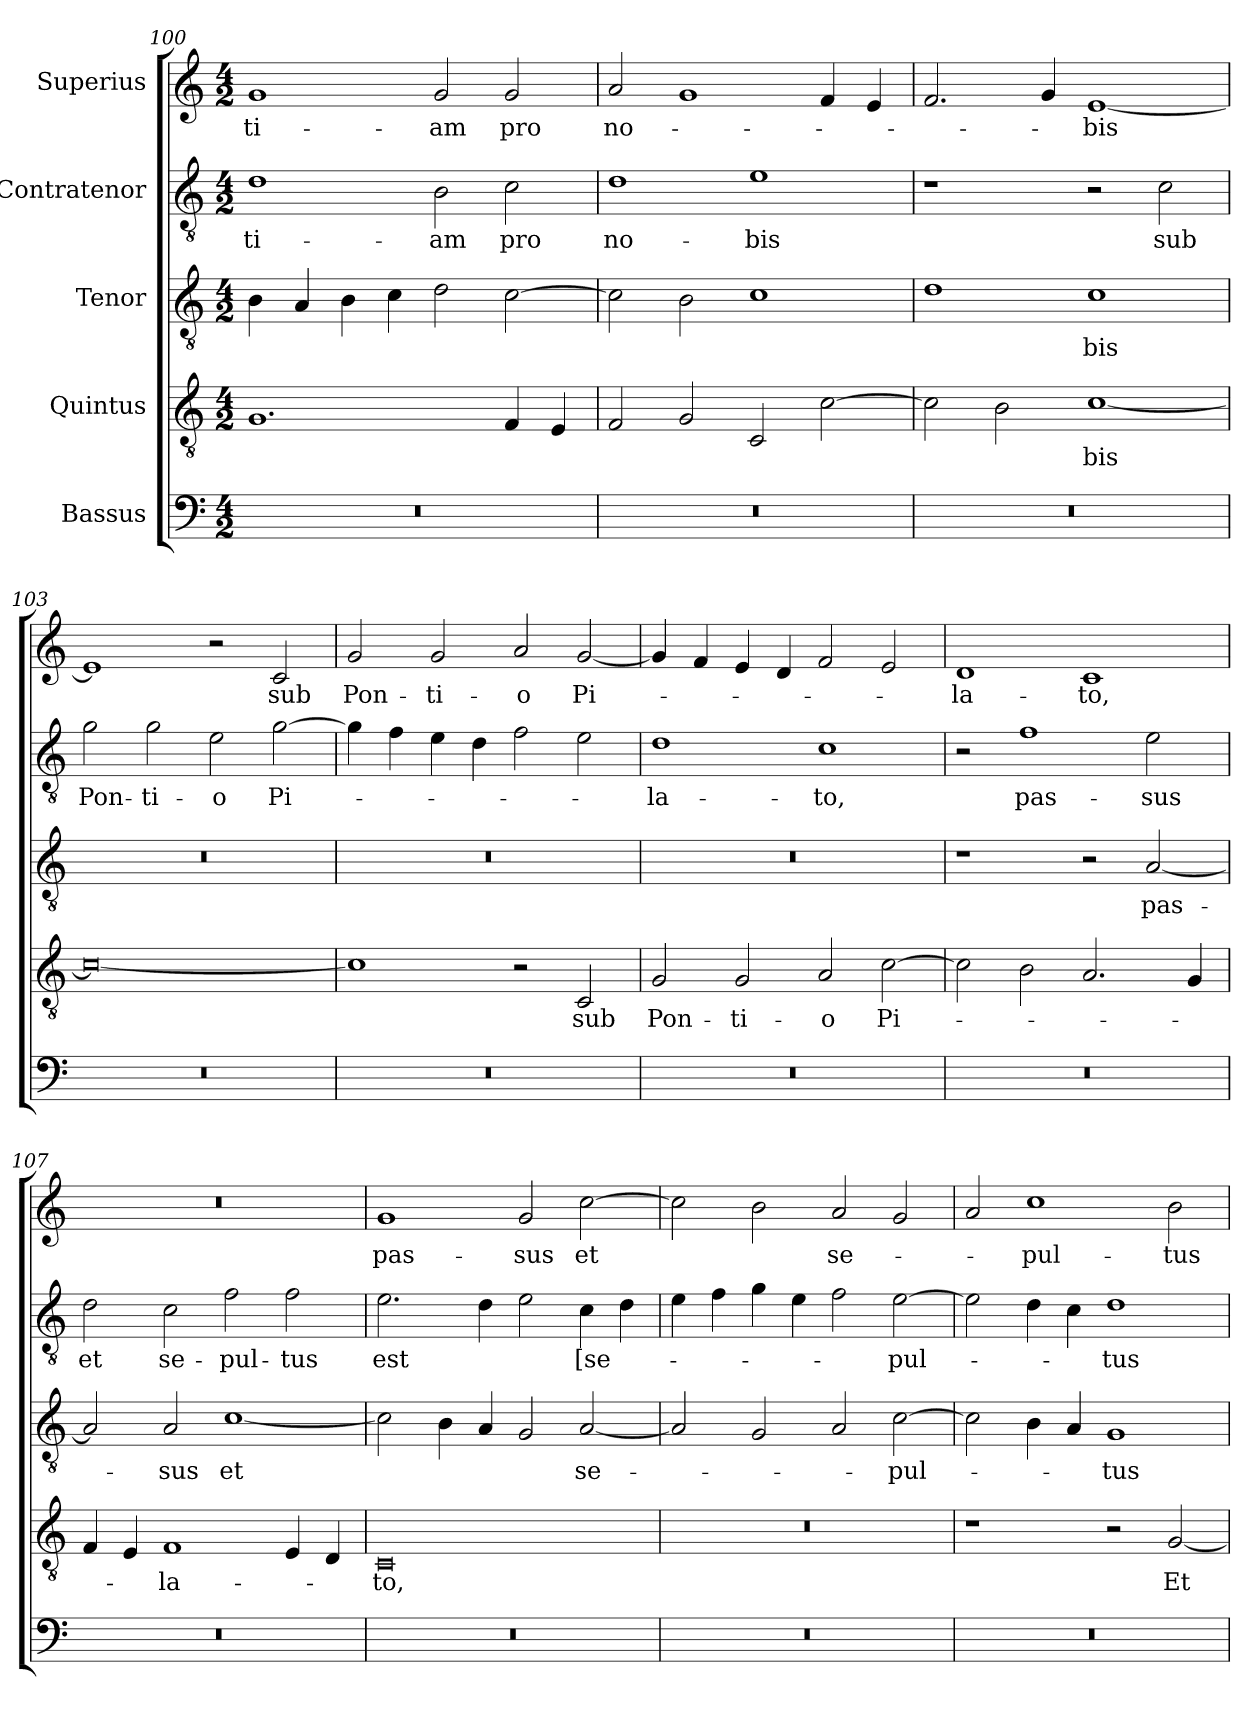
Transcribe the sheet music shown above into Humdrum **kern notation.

**kern	**kern	**text	**kern	**text	**kern	**text	**kern	**text
*part5	*part4	*part4	*part3	*part3	*part2	*part2	*part1	*part1
*staff5	*staff4	*staff4	*staff3	*staff3	*staff2	*staff2	*staff1	*staff1
*I"Bassus	*I"Quintus	*	*I"Tenor	*	*I"Contratenor	*	*I"Superius	*
*clefF4	*clefGv2	*	*clefGv2	*	*clefGv2	*	*clefG2	*
*k[]	*k[]	*	*k[]	*	*k[]	*	*k[]	*
*M4/2	*M4/2	*	*M4/2	*	*M4/2	*	*M4/2	*
=100	=100	=100	=100	=100	=100	=100	=100	=100
0r	1.G/	.	4B\	.	1d/	-ti-	1g/	-ti-
.	.	.	4A/	.	.	.	.	.
.	.	.	4B\	.	.	.	.	.
.	.	.	4c\	.	.	.	.	.
.	.	.	2d\	.	2B\	-am	2g/	-am
.	4F/	.	[2c\	.	2c\	pro	2g/	pro
.	4E/	.	.	.	.	.	.	.
=101	=101	=101	=101	=101	=101	=101	=101	=101
0r	2F/	.	2c\]	.	1d/	no-	2a/	no-
.	2G/	.	2B\	.	.	.	1g/	.
.	2C/	.	1c/	.	1e/	-bis	.	.
.	[2c\	.	.	.	.	.	4f/	.
.	.	.	.	.	.	.	4e/	.
=102	=102	=102	=102	=102	=102	=102	=102	=102
0r	2c\]	.	1d\	.	1r	.	2.f/	.
.	2B\	.	.	.	.	.	.	.
.	.	.	.	.	.	.	4g/	.
.	[1c/	-bis	1c\	-bis	2r	.	[1e/	-bis
.	.	.	.	.	2c\	sub	.	.
=103	=103	=103	=103	=103	=103	=103	=103	=103
0r	0c/_	.	0r	.	2g\	Pon-	1e/]	.
.	.	.	.	.	2g\	-ti-	.	.
.	.	.	.	.	2e\	-o	2r	.
.	.	.	.	.	[2g\	Pi-	2c/	sub
=104	=104	=104	=104	=104	=104	=104	=104	=104
0r	1c/]	.	0r	.	4g\]	.	2g/	Pon-
.	.	.	.	.	4f\	.	.	.
.	.	.	.	.	4e\	.	2g/	-ti-
.	.	.	.	.	4d\	.	.	.
.	2r	.	.	.	2f\	.	2a/	-o
.	2C/	sub	.	.	2e\	.	[2g/	Pi-
=105	=105	=105	=105	=105	=105	=105	=105	=105
0r	2G/	Pon-	0r	.	1d\	-la-	4g/]	.
.	.	.	.	.	.	.	4f/	.
.	2G/	-ti-	.	.	.	.	4e/	.
.	.	.	.	.	.	.	4d/	.
.	2A/	-o	.	.	1c\	-to,	2f/	.
.	[2c\	Pi-	.	.	.	.	2e/	.
=106	=106	=106	=106	=106	=106	=106	=106	=106
0r	2c\]	.	1r	.	2r	.	1d/	-la-
.	2B\	.	.	.	1f/	pas-	.	.
.	2.A/	.	2r	.	.	.	1c/	-to,
.	.	.	[2A/	pas-	2e\	-sus	.	.
.	4G/	.	.	.	.	.	.	.
=107	=107	=107	=107	=107	=107	=107	=107	=107
0r	4F/	.	2A/]	.	2d\	et	0r	.
.	4E/	.	.	.	.	.	.	.
.	1F/	-la-	2A/	-sus	2c\	se-	.	.
.	.	.	[1c/	et	2f\	-pul-	.	.
.	4E/	.	.	.	2f\	-tus	.	.
.	4D/	.	.	.	.	.	.	.
=108	=108	=108	=108	=108	=108	=108	=108	=108
0r	0C/	-to,	2c\]	.	2.e\	est	1g/	pas-
.	.	.	4B\	.	.	.	.	.
.	.	.	4A/	.	4d\	.	.	.
.	.	.	2G/	.	2e\	.	2g/	-sus
.	.	.	[2A/	se-	4c\	[se-	[2cc\	et
.	.	.	.	.	4d\	.	.	.
=109	=109	=109	=109	=109	=109	=109	=109	=109
0r	0r	.	2A/]	.	4e\	.	2cc\]	.
.	.	.	.	.	4f\	.	.	.
.	.	.	2G/	.	4g\	.	2b\	.
.	.	.	.	.	4e\	.	.	.
.	.	.	2A/	.	2f\	.	2a/	se-
.	.	.	[2c\	-pul-	[2e\	-pul-	2g/	.
=110	=110	=110	=110	=110	=110	=110	=110	=110
0r	1r	.	2c\]	.	2e\]	.	2a/	.
.	.	.	4B\	.	4d\	.	1cc\	-pul-
.	.	.	4A/	.	4c\	.	.	.
.	2r	.	1G/	-tus	1d/	-tus	.	.
.	[2G/	Et	.	.	.	.	2b\	-tus
=	=	=	=	=	=	=	=	=
*-	*-	*-	*-	*-	*-	*-	*-	*-
